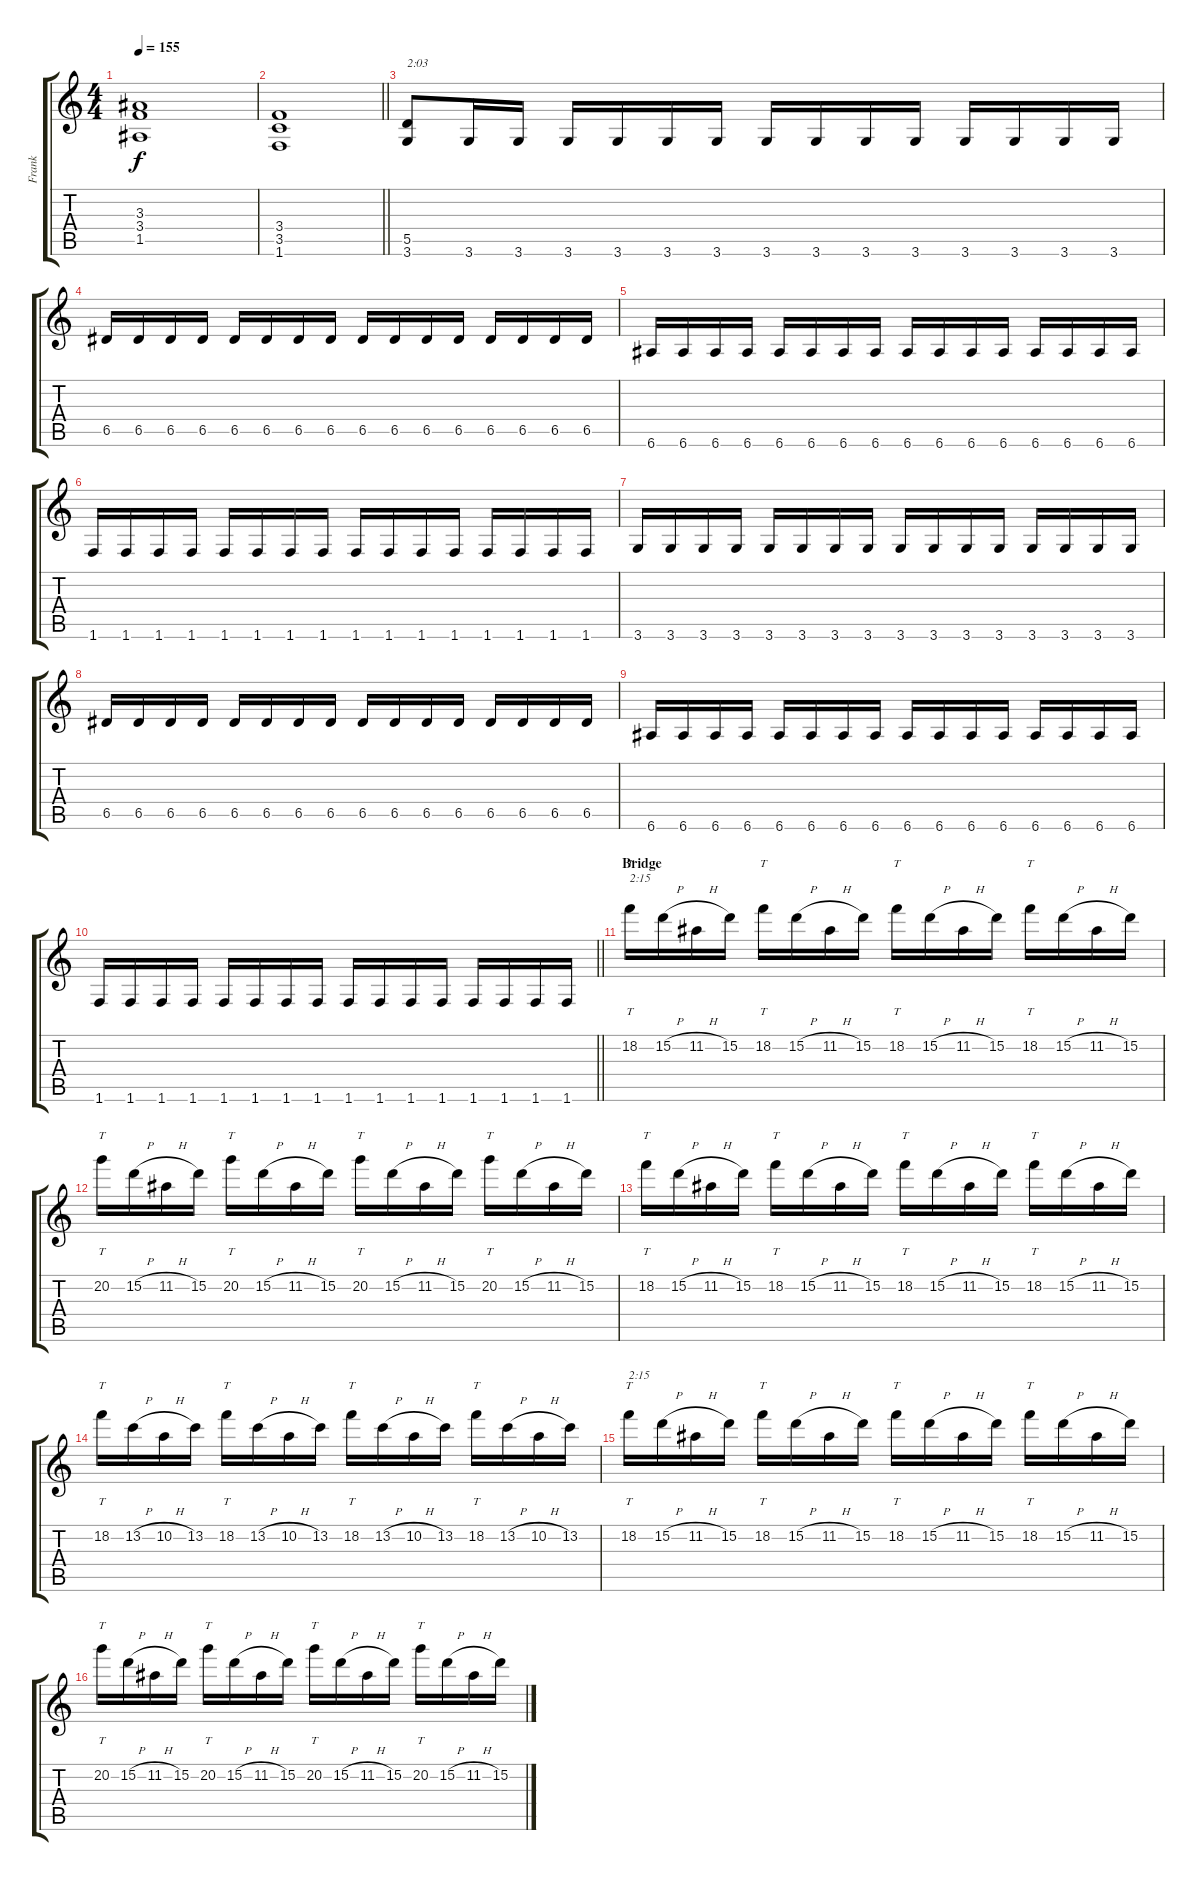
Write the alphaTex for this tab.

\track ("Frank" "Frank") {instrument distortionguitar}
\staff {score tabs}
\tuning (E4 B3 G3 D3 A2 E2) {hide}
\ts (4 4)
\tempo 155
\clef g2
\ks c
(3.3 3.4 1.5).1{dy f} |
\barLineRight lightlight
(3.4 3.5 1.6).1 |
\section ("" "")
(5.5 3.6).8{txt "2:03"} 3.6.16 3.6.16 3.6.16 3.6.16 3.6.16 3.6.16 3.6.16 3.6.16 3.6.16 3.6.16 3.6.16 3.6.16 3.6.16 3.6.16 |
6.5.16 6.5.16 6.5.16 6.5.16 6.5.16 6.5.16 6.5.16 6.5.16 6.5.16 6.5.16 6.5.16 6.5.16 6.5.16 6.5.16 6.5.16 6.5.16 |
6.6.16 6.6.16 6.6.16 6.6.16 6.6.16 6.6.16 6.6.16 6.6.16 6.6.16 6.6.16 6.6.16 6.6.16 6.6.16 6.6.16 6.6.16 6.6.16 |
1.6.16 1.6.16 1.6.16 1.6.16 1.6.16 1.6.16 1.6.16 1.6.16 1.6.16 1.6.16 1.6.16 1.6.16 1.6.16 1.6.16 1.6.16 1.6.16 |
3.6.16 3.6.16 3.6.16 3.6.16 3.6.16 3.6.16 3.6.16 3.6.16 3.6.16 3.6.16 3.6.16 3.6.16 3.6.16 3.6.16 3.6.16 3.6.16 |
6.5.16 6.5.16 6.5.16 6.5.16 6.5.16 6.5.16 6.5.16 6.5.16 6.5.16 6.5.16 6.5.16 6.5.16 6.5.16 6.5.16 6.5.16 6.5.16 |
6.6.16 6.6.16 6.6.16 6.6.16 6.6.16 6.6.16 6.6.16 6.6.16 6.6.16 6.6.16 6.6.16 6.6.16 6.6.16 6.6.16 6.6.16 6.6.16 |
\barLineRight lightlight
1.6.16 1.6.16 1.6.16 1.6.16 1.6.16 1.6.16 1.6.16 1.6.16 1.6.16 1.6.16 1.6.16 1.6.16 1.6.16 1.6.16 1.6.16 1.6.16 |
\section ("" "Bridge")
18.2.16{tt txt "2:15"} 15.2{h}.16 11.2{h}.16 15.2.16 18.2.16{tt} 15.2{h}.16 11.2{h}.16 15.2.16 18.2.16{tt} 15.2{h}.16 11.2{h}.16 15.2.16 18.2.16{tt} 15.2{h}.16 11.2{h}.16 15.2.16 |
20.2.16{tt} 15.2{h}.16 11.2{h}.16 15.2.16 20.2.16{tt} 15.2{h}.16 11.2{h}.16 15.2.16 20.2.16{tt} 15.2{h}.16 11.2{h}.16 15.2.16 20.2.16{tt} 15.2{h}.16 11.2{h}.16 15.2.16 |
18.2.16{tt} 15.2{h}.16 11.2{h}.16 15.2.16 18.2.16{tt} 15.2{h}.16 11.2{h}.16 15.2.16 18.2.16{tt} 15.2{h}.16 11.2{h}.16 15.2.16 18.2.16{tt} 15.2{h}.16 11.2{h}.16 15.2.16 |
18.2.16{tt} 13.2{h}.16 10.2{h}.16 13.2.16 18.2.16{tt} 13.2{h}.16 10.2{h}.16 13.2.16 18.2.16{tt} 13.2{h}.16 10.2{h}.16 13.2.16 18.2.16{tt} 13.2{h}.16 10.2{h}.16 13.2.16 |
18.2.16{tt txt "2:15"} 15.2{h}.16 11.2{h}.16 15.2.16 18.2.16{tt} 15.2{h}.16 11.2{h}.16 15.2.16 18.2.16{tt} 15.2{h}.16 11.2{h}.16 15.2.16 18.2.16{tt} 15.2{h}.16 11.2{h}.16 15.2.16 |
20.2.16{tt} 15.2{h}.16 11.2{h}.16 15.2.16 20.2.16{tt} 15.2{h}.16 11.2{h}.16 15.2.16 20.2.16{tt} 15.2{h}.16 11.2{h}.16 15.2.16 20.2.16{tt} 15.2{h}.16 11.2{h}.16 15.2.16
